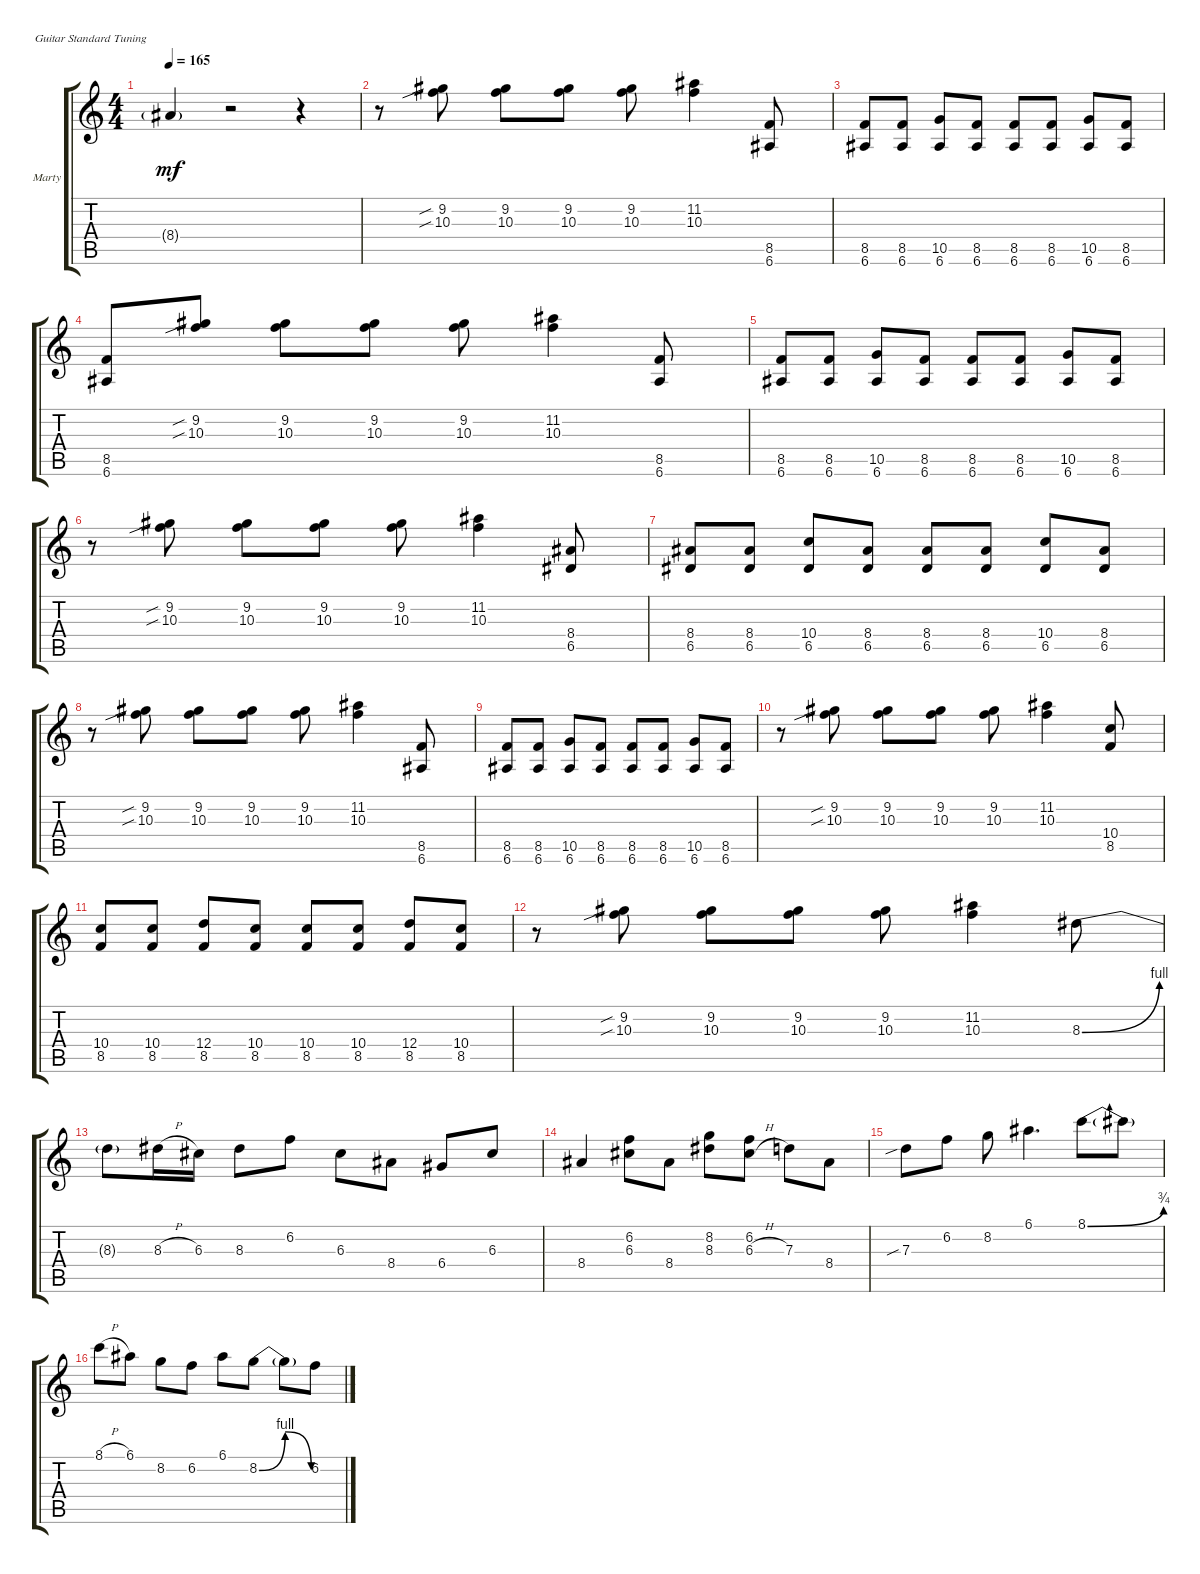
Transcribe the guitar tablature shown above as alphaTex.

\bracketExtendMode groupsimilarinstruments
\firstSystemTrackNameOrientation horizontal
\otherSystemsTrackNameOrientation horizontal
\track ("Marty" "Marty") {instrument acousticguitarsteel}
\staff {score tabs}
\tuning (E4 B3 G3 D3 A2 E2)
\ts (4 4)
\tempo 165
\clef g2
\ks c
8.4{g}.4{dy mf} r.2 r.4 |
r.8 (9.2{sib} 10.3{sib}).8 (9.2 10.3).8 (9.2 10.3).8 (9.2 10.3).8 (11.2 10.3).4 (8.5 6.6).8 |
(8.5 6.6).8 (8.5 6.6).8 (10.5 6.6).8 (8.5 6.6).8 (8.5 6.6).8 (8.5 6.6).8 (10.5 6.6).8 (8.5 6.6).8 |
(8.5 6.6).8 (9.2{sib} 10.3{sib}).8 (9.2 10.3).8 (9.2 10.3).8 (9.2 10.3).8 (11.2 10.3).4 (8.5 6.6).8 |
(8.5 6.6).8 (8.5 6.6).8 (10.5 6.6).8 (8.5 6.6).8 (8.5 6.6).8 (8.5 6.6).8 (10.5 6.6).8 (8.5 6.6).8 |
r.8 (9.2{sib} 10.3{sib}).8 (9.2 10.3).8 (9.2 10.3).8 (9.2 10.3).8 (11.2 10.3).4 (8.4 6.5).8 |
(8.4 6.5).8 (8.4 6.5).8 (10.4 6.5).8 (8.4 6.5).8 (8.4 6.5).8 (8.4 6.5).8 (10.4 6.5).8 (8.4 6.5).8 |
r.8 (9.2{sib} 10.3{sib}).8 (9.2 10.3).8 (9.2 10.3).8 (9.2 10.3).8 (11.2 10.3).4 (8.5 6.6).8 |
(8.5 6.6).8 (8.5 6.6).8 (10.5 6.6).8 (8.5 6.6).8 (8.5 6.6).8 (8.5 6.6).8 (10.5 6.6).8 (8.5 6.6).8 |
r.8 (9.2{sib} 10.3{sib}).8 (9.2 10.3).8 (9.2 10.3).8 (9.2 10.3).8 (11.2 10.3).4 (10.4 8.5).8 |
(10.4 8.5).8 (10.4 8.5).8 (12.4 8.5).8 (10.4 8.5).8 (10.4 8.5).8 (10.4 8.5).8 (12.4 8.5).8 (10.4 8.5).8 |
r.8 (9.2{sib} 10.3{sib}).8 (9.2 10.3).8 (9.2 10.3).8 (9.2 10.3).8 (11.2 10.3).4 8.3{be (bend 0 0 15 4)}.8 |
8.3{be (hold 0 0 60 0) t}.8 8.3{h}.16 6.3.16 8.3.8 6.2.8 6.3.8 8.4.8 6.4.8 6.3.8 |
8.4.4 (6.2 6.3).8 8.4.8 (8.2 8.3).8 (6.2 6.3{h}).8 7.3.8 8.4.8 |
7.3{sib}.8 6.2.8 8.2.8 6.1.4{d} 8.1{be (bend 0 0 15 3)}.8 8.1{t}.8 |
8.1{h}.8 6.1.8 8.2.8 6.2.8 6.1.8 8.2{be (bendrelease 0 0 10.2 4 20.4 4 30 0)}.8 8.2{t}.8 6.2.8
